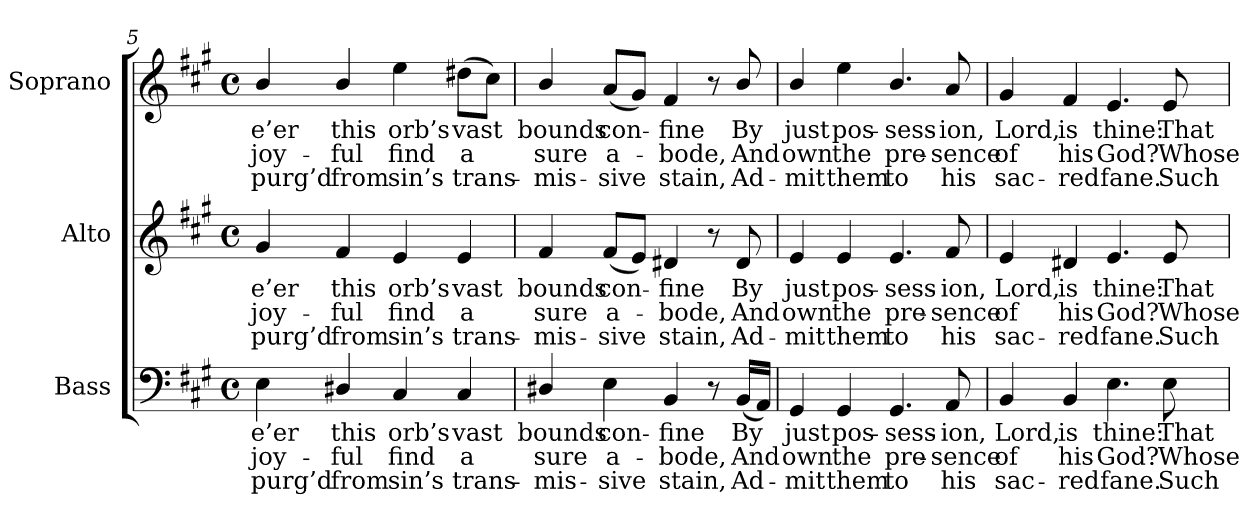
**kern	**text	**text	**text	**kern	**text	**text	**text	**kern	**text	**text	**text
*part3	*part3	*part3	*part3	*part2	*part2	*part2	*part2	*part1	*part1	*part1	*part1
*staff3	*staff3	*staff3	*staff3	*staff2	*staff2	*staff2	*staff2	*staff1	*staff1	*staff1	*staff1
*I"Bass	*	*	*	*I"Alto	*	*	*	*I"Soprano	*	*	*
*I'B.	*	*	*	*I'A.	*	*	*	*I'S.	*	*	*
!!LO:LB:g=z
*clefF4	*	*	*	*clefG2	*	*	*	*clefG2	*	*	*
*k[f#c#g#]	*	*	*	*k[f#c#g#]	*	*	*	*k[f#c#g#]	*	*	*
*A:	*	*	*	*A:	*	*	*	*A:	*	*	*
*M4/4	*	*	*	*M4/4	*	*	*	*M4/4	*	*	*
*met(c)	*	*	*	*met(c)	*	*	*	*met(c)	*	*	*
=5	=5	=5	=5	=5	=5	=5	=5	=5	=5	=5	=5
!	!LO:LY:b:color=#000000	!LO:LY:b:color=#000000	!LO:LY:b:color=#000000	!	!	!	!	!	!	!	!
!	!	!	!	!	!LO:LY:b:color=#000000	!LO:LY:b:color=#000000	!LO:LY:b:color=#000000	!	!	!	!
!	!	!	!	!	!	!	!	!	!LO:LY:b:color=#000000	!LO:LY:b:color=#000000	!LO:LY:b:color=#000000
4Ei\	-e’er	joy-	purg’d	4g#i/	-e’er	joy-	purg’d	4bi/	-e’er	joy-	purg’d
!	!LO:LY:b:color=#000000	!LO:LY:b:color=#000000	!LO:LY:b:color=#000000	!	!	!	!	!	!	!	!
!	!	!	!	!	!LO:LY:b:color=#000000	!LO:LY:b:color=#000000	!LO:LY:b:color=#000000	!	!	!	!
!	!	!	!	!	!	!	!	!	!LO:LY:b:color=#000000	!LO:LY:b:color=#000000	!LO:LY:b:color=#000000
4D#Xi/	this	-ful	from	4f#i/	this	-ful	from	4bi/	this	-ful	from
!	!LO:LY:b:color=#000000	!LO:LY:b:color=#000000	!LO:LY:b:color=#000000	!	!	!	!	!	!	!	!
!	!	!	!	!	!LO:LY:b:color=#000000	!LO:LY:b:color=#000000	!LO:LY:b:color=#000000	!	!	!	!
!	!	!	!	!	!	!	!	!	!LO:LY:b:color=#000000	!LO:LY:b:color=#000000	!LO:LY:b:color=#000000
4C#i/	orb’s	find	sin’s	4ei/	orb’s	find	sin’s	4eei\	orb’s	find	sin’s
!	!LO:LY:b:color=#000000	!LO:LY:b:color=#000000	!LO:LY:b:color=#000000	!	!	!	!	!	!	!	!
!	!	!	!	!	!LO:LY:b:color=#000000	!LO:LY:b:color=#000000	!LO:LY:b:color=#000000	!	!	!	!
!	!	!	!	!	!	!	!	!	!LO:LY:b:color=#000000	!LO:LY:b:color=#000000	!LO:LY:b:color=#000000
4C#i/	vast	a	trans-	4ei/	vast	a	trans-	(8dd#Xi\L	vast	a	trans-
.	.	.	.	.	.	.	.	8cc#i\J)	.	.	.
=6	=6	=6	=6	=6	=6	=6	=6	=6	=6	=6	=6
!	!LO:LY:b:color=#000000	!LO:LY:b:color=#000000	!LO:LY:b:color=#000000	!	!	!	!	!	!	!	!
!	!	!	!	!	!LO:LY:b:color=#000000	!LO:LY:b:color=#000000	!LO:LY:b:color=#000000	!	!	!	!
!	!	!	!	!	!	!	!	!	!LO:LY:b:color=#000000	!LO:LY:b:color=#000000	!LO:LY:b:color=#000000
4D#Xi/	bounds	sure	-mis-	4f#i/	bounds	sure	-mis-	4bi/	bounds	sure	-mis-
!	!LO:LY:b:color=#000000	!LO:LY:b:color=#000000	!LO:LY:b:color=#000000	!	!	!	!	!	!	!	!
!	!	!	!	!	!LO:LY:b:color=#000000	!LO:LY:b:color=#000000	!LO:LY:b:color=#000000	!	!	!	!
!	!	!	!	!	!	!	!	!	!LO:LY:b:color=#000000	!LO:LY:b:color=#000000	!LO:LY:b:color=#000000
4Ei\	con-	a-	-sive	(8f#i/L	con-	a-	-sive	(8ai/L	con-	a-	-sive
.	.	.	.	8ei/J)	.	.	.	8g#i/J)	.	.	.
!	!LO:LY:b:color=#000000	!LO:LY:b:color=#000000	!LO:LY:b:color=#000000	!	!	!	!	!	!	!	!
!	!	!	!	!	!LO:LY:b:color=#000000	!LO:LY:b:color=#000000	!LO:LY:b:color=#000000	!	!	!	!
!	!	!	!	!	!	!	!	!	!LO:LY:b:color=#000000	!LO:LY:b:color=#000000	!LO:LY:b:color=#000000
4BBi/	-fine	-bode,	stain,	4d#Xi/	-fine	-bode,	stain,	4f#i/	-fine	-bode,	stain,
8r	.	.	.	8r	.	.	.	8r	.	.	.
!	!LO:LY:b:color=#000000	!LO:LY:b:color=#000000	!LO:LY:b:color=#000000	!	!	!	!	!	!	!	!
!	!	!	!	!	!LO:LY:b:color=#000000	!LO:LY:b:color=#000000	!LO:LY:b:color=#000000	!	!	!	!
!	!	!	!	!	!	!	!	!	!LO:LY:b:color=#000000	!LO:LY:b:color=#000000	!LO:LY:b:color=#000000
(16BBi/LL	By	And	Ad-	8d#i/	By	And	Ad-	8bi/	By	And	Ad-
16AAi/JJ)	.	.	.	.	.	.	.	.	.	.	.
=7	=7	=7	=7	=7	=7	=7	=7	=7	=7	=7	=7
!	!LO:LY:b:color=#000000	!LO:LY:b:color=#000000	!LO:LY:b:color=#000000	!	!	!	!	!	!	!	!
!	!	!	!	!	!LO:LY:b:color=#000000	!LO:LY:b:color=#000000	!LO:LY:b:color=#000000	!	!	!	!
!	!	!	!	!	!	!	!	!	!LO:LY:b:color=#000000	!LO:LY:b:color=#000000	!LO:LY:b:color=#000000
4GG#i/	just	own	-mit	4ei/	just	own	-mit	4bi/	just	own	-mit
!	!LO:LY:b:color=#000000	!LO:LY:b:color=#000000	!LO:LY:b:color=#000000	!	!	!	!	!	!	!	!
!	!	!	!	!	!LO:LY:b:color=#000000	!LO:LY:b:color=#000000	!LO:LY:b:color=#000000	!	!	!	!
!	!	!	!	!	!	!	!	!	!LO:LY:b:color=#000000	!LO:LY:b:color=#000000	!LO:LY:b:color=#000000
4GG#i/	pos-	the	them	4ei/	pos-	the	them	4eei\	pos-	the	them
!	!LO:LY:b:color=#000000	!LO:LY:b:color=#000000	!LO:LY:b:color=#000000	!	!	!	!	!	!	!	!
!	!	!	!	!	!LO:LY:b:color=#000000	!LO:LY:b:color=#000000	!LO:LY:b:color=#000000	!	!	!	!
!	!	!	!	!	!	!	!	!	!LO:LY:b:color=#000000	!LO:LY:b:color=#000000	!LO:LY:b:color=#000000
4.GG#i/	-sess-	pre-	to	4.ei/	-sess-	pre-	to	4.bi/	-sess-	pre-	to
!	!LO:LY:b:color=#000000	!LO:LY:b:color=#000000	!LO:LY:b:color=#000000	!	!	!	!	!	!	!	!
!	!	!	!	!	!LO:LY:b:color=#000000	!LO:LY:b:color=#000000	!LO:LY:b:color=#000000	!	!	!	!
!	!	!	!	!	!	!	!	!	!LO:LY:b:color=#000000	!LO:LY:b:color=#000000	!LO:LY:b:color=#000000
8AAi/	-ion,	-sence	his	8f#i/	-ion,	-sence	his	8ai/	-ion,	-sence	his
=8	=8	=8	=8	=8	=8	=8	=8	=8	=8	=8	=8
!	!LO:LY:b:color=#000000	!LO:LY:b:color=#000000	!LO:LY:b:color=#000000	!	!	!	!	!	!	!	!
!	!	!	!	!	!LO:LY:b:color=#000000	!LO:LY:b:color=#000000	!LO:LY:b:color=#000000	!	!	!	!
!	!	!	!	!	!	!	!	!	!LO:LY:b:color=#000000	!LO:LY:b:color=#000000	!LO:LY:b:color=#000000
4BBi/	Lord,	of	sac-	4ei/	Lord,	of	sac-	4g#i/	Lord,	of	sac-
!	!LO:LY:b:color=#000000	!LO:LY:b:color=#000000	!LO:LY:b:color=#000000	!	!	!	!	!	!	!	!
!	!	!	!	!	!LO:LY:b:color=#000000	!LO:LY:b:color=#000000	!LO:LY:b:color=#000000	!	!	!	!
!	!	!	!	!	!	!	!	!	!LO:LY:b:color=#000000	!LO:LY:b:color=#000000	!LO:LY:b:color=#000000
4BBi/	is	his	-red	4d#Xi/	is	his	-red	4f#i/	is	his	-red
!	!LO:LY:b:color=#000000	!LO:LY:b:color=#000000	!LO:LY:b:color=#000000	!	!	!	!	!	!	!	!
!	!	!	!	!	!LO:LY:b:color=#000000	!LO:LY:b:color=#000000	!LO:LY:b:color=#000000	!	!	!	!
!	!	!	!	!	!	!	!	!	!LO:LY:b:color=#000000	!LO:LY:b:color=#000000	!LO:LY:b:color=#000000
4.Ei\	thine:	God?	fane.	4.ei/	thine:	God?	fane.	4.ei/	thine:	God?	fane.
!	!LO:LY:b:color=#000000	!LO:LY:b:color=#000000	!LO:LY:b:color=#000000	!	!	!	!	!	!	!	!
!	!	!	!	!	!LO:LY:b:color=#000000	!LO:LY:b:color=#000000	!LO:LY:b:color=#000000	!	!	!	!
!	!	!	!	!	!	!	!	!	!LO:LY:b:color=#000000	!LO:LY:b:color=#000000	!LO:LY:b:color=#000000
8Ei\	That	Whose	Such	8ei/	That	Whose	Such	8ei/	That	Whose	Such
=	=	=	=	=	=	=	=	=	=	=	=
*-	*-	*-	*-	*-	*-	*-	*-	*-	*-	*-	*-
